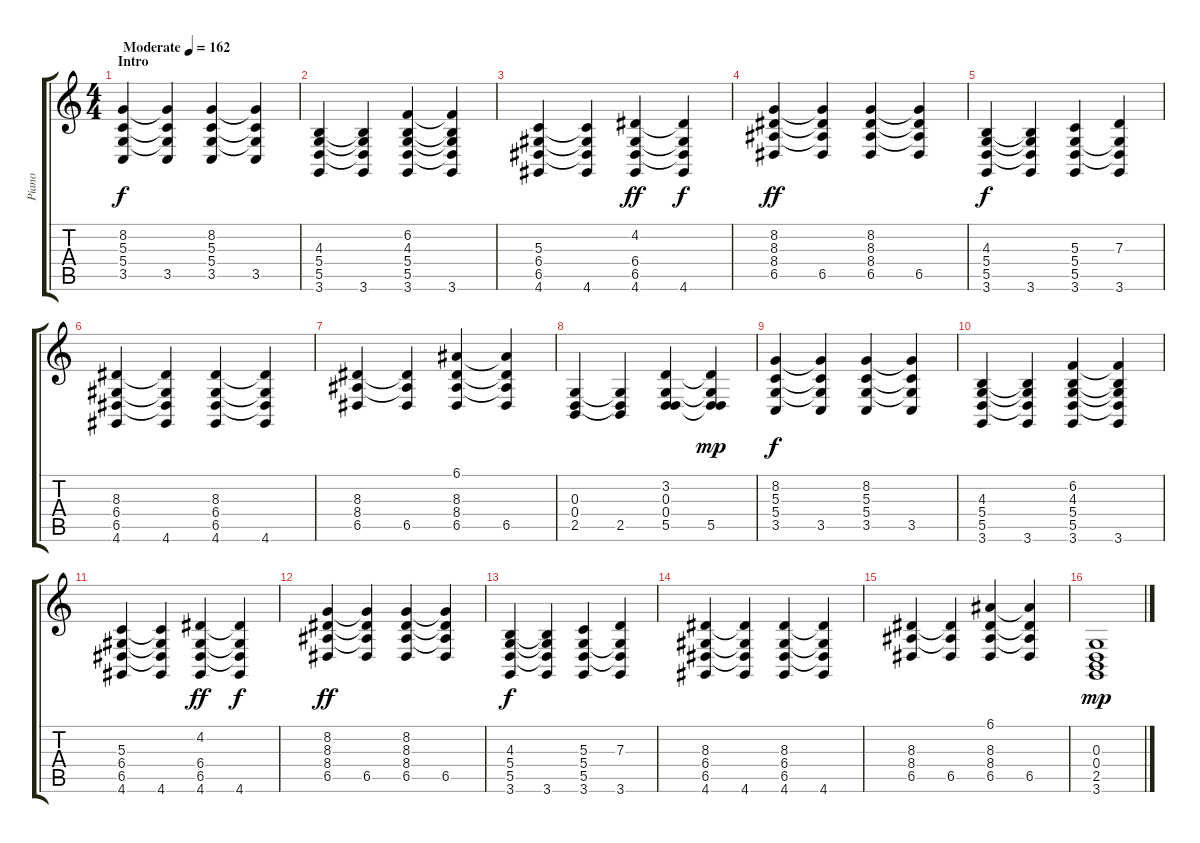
\track ("Piano" "Piano") {instrument brightacousticpiano}
\staff {score tabs}
\tuning (E4 B3 G3 D3 A2 E2) {hide}
\ts (4 4)
\section ("" "Intro")
\tempo (162 "Moderate")
\clef g2
\ks c
(8.2 5.3 5.4 3.5).4{dy f instrument brightacousticpiano} (8.2{t} 5.3{t} 5.4{t} 3.5).4 (8.2 5.3 5.4 3.5).4 (8.2{t} 5.3{t} 5.4{t} 3.5).4 |
(4.3 5.4 5.5 3.6).4 (4.3{t} 5.4{t} 5.5{t} 3.6).4 (6.2 4.3 5.4 5.5 3.6).4 (6.2{t} 4.3{t} 5.4{t} 5.5{t} 3.6).4 |
(5.3 6.4 6.5 4.6).4 (5.3{t} 6.4{t} 6.5{t} 4.6).4 (4.2 6.4 6.5 4.6).4{dy ff} (4.2{t} 6.4{t} 6.5{t} 4.6).4{dy f} |
(8.2 8.3 8.4 6.5).4{dy ff} (8.2{t} 8.3{t} 8.4{t} 6.5).4 (8.2 8.3 8.4 6.5).4 (8.2{t} 8.3{t} 8.4{t} 6.5).4 |
(4.3 5.4 5.5 3.6).4{dy f} (4.3{t} 5.4{t} 5.5{t} 3.6).4 (5.3 5.4 5.5 3.6).4 (7.3 5.4{t} 5.5{t} 3.6).4 |
(8.3 6.4 6.5 4.6).4 (8.3{t} 6.4{t} 6.5{t} 4.6).4 (8.3 6.4 6.5 4.6).4 (8.3{t} 6.4{t} 6.5{t} 4.6).4 |
(8.3 8.4 6.5).4 (8.3{t} 8.4{t} 6.5).4 (6.1 8.3 8.4 6.5).4 (6.1{t} 8.3{t} 8.4{t} 6.5).4 |
(0.3 0.4 2.5).4 (0.3{t} 0.4{t} 2.5).4 (3.2 0.3 0.4 5.5).4 (3.2{t} 0.3{t} 0.4{t} 5.5).4{dy mp} |
(8.2 5.3 5.4 3.5).4{dy f} (8.2{t} 5.3{t} 5.4{t} 3.5).4 (8.2 5.3 5.4 3.5).4 (8.2{t} 5.3{t} 5.4{t} 3.5).4 |
(4.3 5.4 5.5 3.6).4 (4.3{t} 5.4{t} 5.5{t} 3.6).4 (6.2 4.3 5.4 5.5 3.6).4 (6.2{t} 4.3{t} 5.4{t} 5.5{t} 3.6).4 |
(5.3 6.4 6.5 4.6).4 (5.3{t} 6.4{t} 6.5{t} 4.6).4 (4.2 6.4 6.5 4.6).4{dy ff} (4.2{t} 6.4{t} 6.5{t} 4.6).4{dy f} |
(8.2 8.3 8.4 6.5).4{dy ff} (8.2{t} 8.3{t} 8.4{t} 6.5).4 (8.2 8.3 8.4 6.5).4 (8.2{t} 8.3{t} 8.4{t} 6.5).4 |
(4.3 5.4 5.5 3.6).4{dy f} (4.3{t} 5.4{t} 5.5{t} 3.6).4 (5.3 5.4 5.5 3.6).4 (7.3 5.4{t} 5.5{t} 3.6).4 |
(8.3 6.4 6.5 4.6).4 (8.3{t} 6.4{t} 6.5{t} 4.6).4 (8.3 6.4 6.5 4.6).4 (8.3{t} 6.4{t} 6.5{t} 4.6).4 |
(8.3 8.4 6.5).4 (8.3{t} 8.4{t} 6.5).4 (6.1 8.3 8.4 6.5).4 (6.1{t} 8.3{t} 8.4{t} 6.5).4 |
(0.3 0.4 2.5 3.6).1{dy mp}
